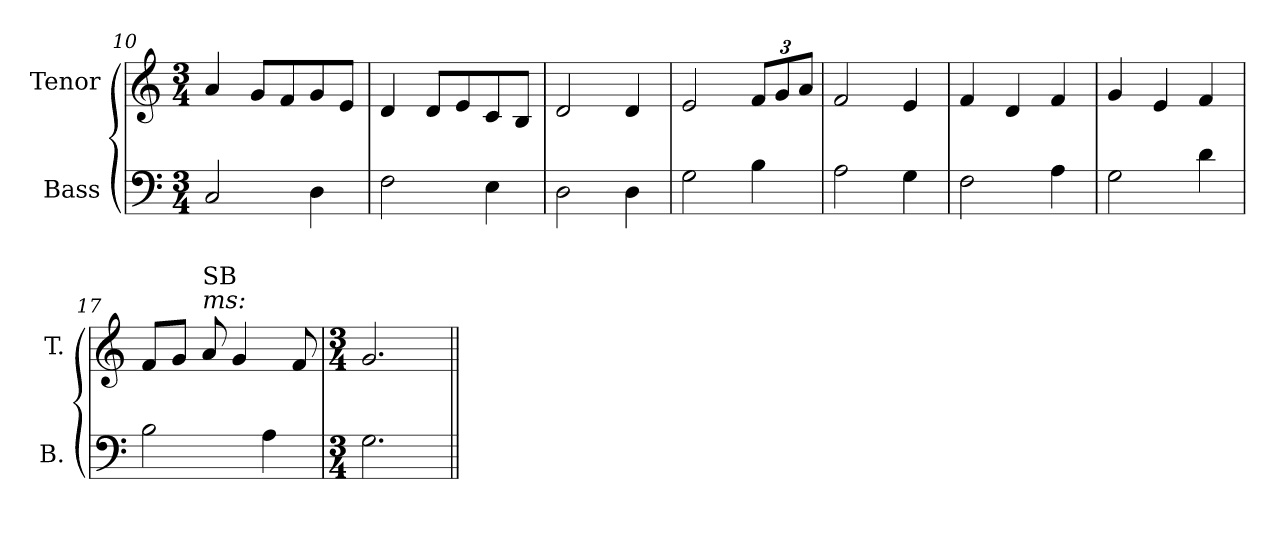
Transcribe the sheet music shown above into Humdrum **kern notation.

**kern	**kern
*part2	*part1
*staff2	*staff1
*I"Bass	*I"Tenor
*I'B.	*I'T.
*clefF4	*clefG2
*k[]	*k[]
*C:	*C:
*M3/4	*M3/4
=10	=10
2C/	4a/
.	8g/L
.	8f/
4D\	8g/
.	8e/J
=11	=11
2F\	4d/
.	8d/L
.	8e/
4E\	8c/
.	8B/J
=12	=12
2D\	2d/
4D\	4d/
=13	=13
2G\	2e/
*	*Xbrackettup
4B\	12f/L
.	12g/
.	12a/J
=14	=14
2A\	2f/
4G\	4e/
=15	=15
2F\	4f/
.	4d/
4A\	4f/
!!LO:LB:g=z
=16	=16
2G\	4g/
.	4e/
4d\	4f/
=17	=17
2B\	8f/L
.	8g/J
!	!LO:TX:a:i:t=ms&colon;
!	!LO:TX:a:t=SB
.	8a/
.	4g/
4A\	.
.	8f/
=18	=18
*M3/4	*M3/4
2.G\	2.g/
=||	=||
*-	*-
